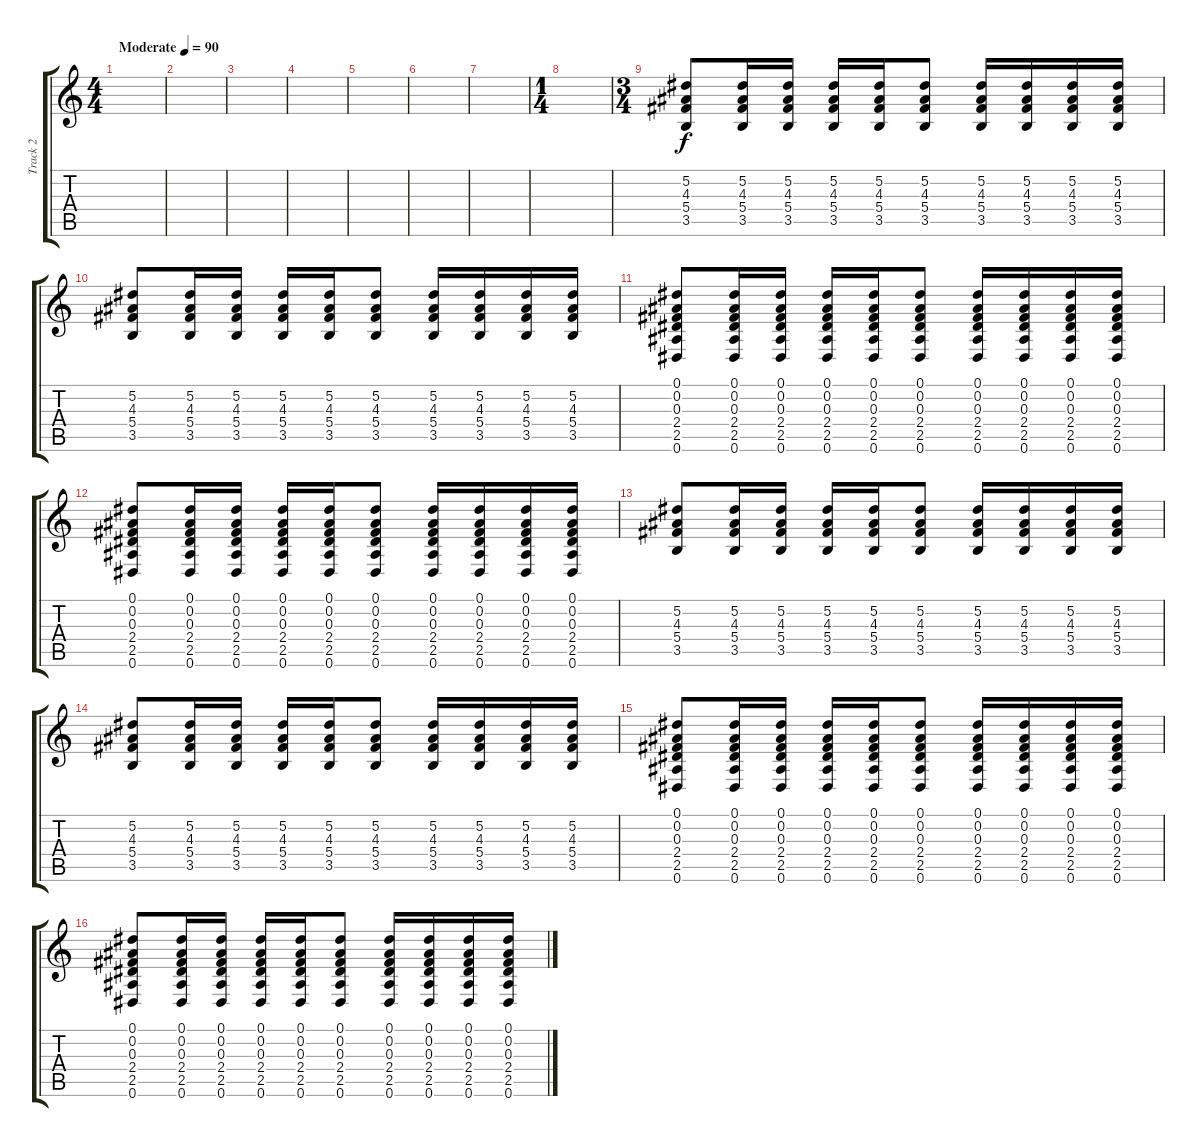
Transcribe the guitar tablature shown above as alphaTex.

\track ("Track 2" "Track 2") {instrument distortionguitar}
\staff {score tabs}
\tuning (Eb4 Bb3 Gb3 Db3 Ab2 Eb2) {hide}
\ts (4 4)
\tempo (90 "Moderate")
\clef g2
\ks c
|
|
|
|
|
|
|
\ts (1 4)
|
\ts (3 4)
(5.2 4.3 5.4 3.5).8 (5.2 4.3 5.4 3.5).16 (5.2 4.3 5.4 3.5).16 (5.2 4.3 5.4 3.5).16 (5.2 4.3 5.4 3.5).16 (5.2 4.3 5.4 3.5).8 (5.2 4.3 5.4 3.5).16 (5.2 4.3 5.4 3.5).16 (5.2 4.3 5.4 3.5).16 (5.2 4.3 5.4 3.5).16 |
(5.2 4.3 5.4 3.5).8 (5.2 4.3 5.4 3.5).16 (5.2 4.3 5.4 3.5).16 (5.2 4.3 5.4 3.5).16 (5.2 4.3 5.4 3.5).16 (5.2 4.3 5.4 3.5).8 (5.2 4.3 5.4 3.5).16 (5.2 4.3 5.4 3.5).16 (5.2 4.3 5.4 3.5).16 (5.2 4.3 5.4 3.5).16 |
(0.1 0.2 0.3 2.4 2.5 0.6).8 (0.1 0.2 0.3 2.4 2.5 0.6).16 (0.1 0.2 0.3 2.4 2.5 0.6).16 (0.1 0.2 0.3 2.4 2.5 0.6).16 (0.1 0.2 0.3 2.4 2.5 0.6).16 (0.1 0.2 0.3 2.4 2.5 0.6).8 (0.1 0.2 0.3 2.4 2.5 0.6).16 (0.1 0.2 0.3 2.4 2.5 0.6).16 (0.1 0.2 0.3 2.4 2.5 0.6).16 (0.1 0.2 0.3 2.4 2.5 0.6).16 |
(0.1 0.2 0.3 2.4 2.5 0.6).8 (0.1 0.2 0.3 2.4 2.5 0.6).16 (0.1 0.2 0.3 2.4 2.5 0.6).16 (0.1 0.2 0.3 2.4 2.5 0.6).16 (0.1 0.2 0.3 2.4 2.5 0.6).16 (0.1 0.2 0.3 2.4 2.5 0.6).8 (0.1 0.2 0.3 2.4 2.5 0.6).16 (0.1 0.2 0.3 2.4 2.5 0.6).16 (0.1 0.2 0.3 2.4 2.5 0.6).16 (0.1 0.2 0.3 2.4 2.5 0.6).16 |
(5.2 4.3 5.4 3.5).8 (5.2 4.3 5.4 3.5).16 (5.2 4.3 5.4 3.5).16 (5.2 4.3 5.4 3.5).16 (5.2 4.3 5.4 3.5).16 (5.2 4.3 5.4 3.5).8 (5.2 4.3 5.4 3.5).16 (5.2 4.3 5.4 3.5).16 (5.2 4.3 5.4 3.5).16 (5.2 4.3 5.4 3.5).16 |
(5.2 4.3 5.4 3.5).8 (5.2 4.3 5.4 3.5).16 (5.2 4.3 5.4 3.5).16 (5.2 4.3 5.4 3.5).16 (5.2 4.3 5.4 3.5).16 (5.2 4.3 5.4 3.5).8 (5.2 4.3 5.4 3.5).16 (5.2 4.3 5.4 3.5).16 (5.2 4.3 5.4 3.5).16 (5.2 4.3 5.4 3.5).16 |
(0.1 0.2 0.3 2.4 2.5 0.6).8 (0.1 0.2 0.3 2.4 2.5 0.6).16 (0.1 0.2 0.3 2.4 2.5 0.6).16 (0.1 0.2 0.3 2.4 2.5 0.6).16 (0.1 0.2 0.3 2.4 2.5 0.6).16 (0.1 0.2 0.3 2.4 2.5 0.6).8 (0.1 0.2 0.3 2.4 2.5 0.6).16 (0.1 0.2 0.3 2.4 2.5 0.6).16 (0.1 0.2 0.3 2.4 2.5 0.6).16 (0.1 0.2 0.3 2.4 2.5 0.6).16 |
(0.1 0.2 0.3 2.4 2.5 0.6).8 (0.1 0.2 0.3 2.4 2.5 0.6).16 (0.1 0.2 0.3 2.4 2.5 0.6).16 (0.1 0.2 0.3 2.4 2.5 0.6).16 (0.1 0.2 0.3 2.4 2.5 0.6).16 (0.1 0.2 0.3 2.4 2.5 0.6).8 (0.1 0.2 0.3 2.4 2.5 0.6).16 (0.1 0.2 0.3 2.4 2.5 0.6).16 (0.1 0.2 0.3 2.4 2.5 0.6).16 (0.1 0.2 0.3 2.4 2.5 0.6).16
